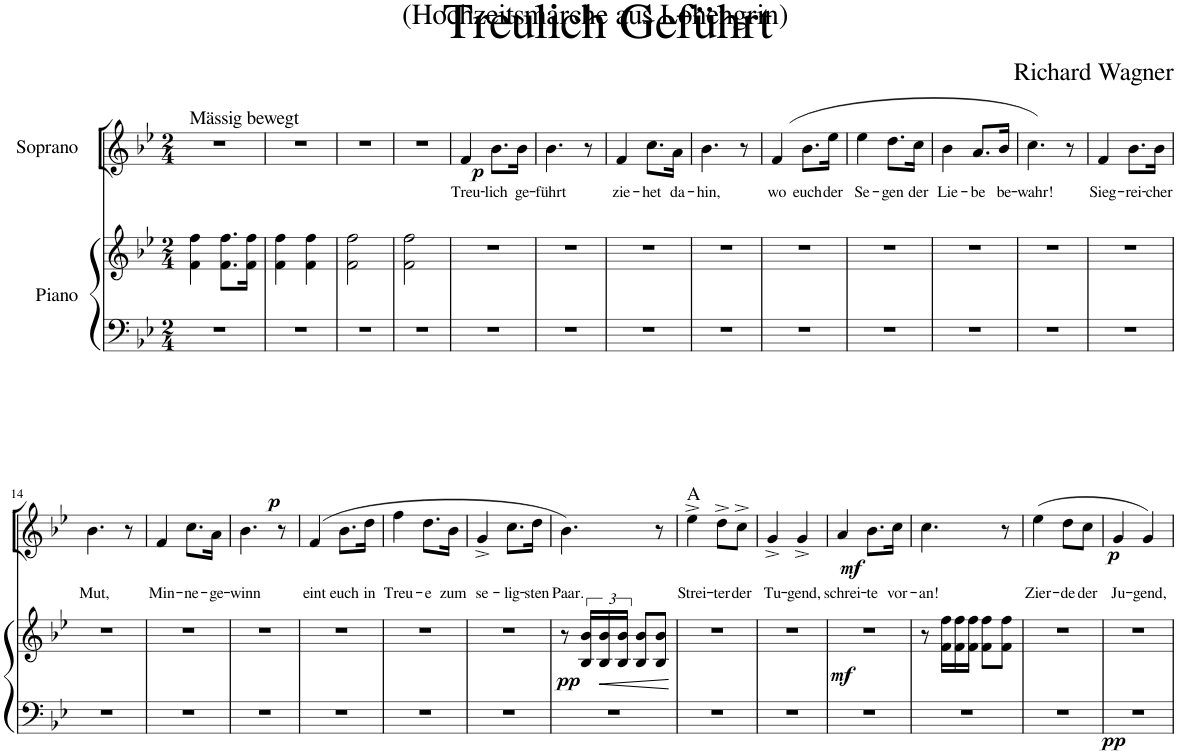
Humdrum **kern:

**kern	**kern	**dynam	**kern	**text	**dynam
*part2	*part2	*part2	*part1	*part1	*part1
*staff3	*staff2	*staff2/3	*staff1	*staff1	*staff1
*I"Piano	*	*	*I"Soprano	*	*
*clefF4	*clefG2	*	*clefG2	*	*
*	*	*	*Trd1c2	*	*
*k[b-e-]	*k[b-e-]	*	*k[b-e-]	*	*
*M2/4	*M2/4	*	*M2/4	*	*
=1	=1	=1	=1	=1	=1
!	!	!	!LO:TX:a:t=Mässig bewegt	!	!
!	!	!LO:DY:b=2	!	!	!
2r	4f\ 4ff\	p	2r	.	.
.	8.f\ 8.ff\L	.	.	.	.
.	16f\ 16ff\Jk	.	.	.	.
=2	=2	=2	=2	=2	=2
2r	4f\ 4ff\	.	2r	.	.
.	4f\ 4ff\	.	.	.	.
=3	=3	=3	=3	=3	=3
2r	2f\ 2ff\	.	2r	.	.
=4	=4	=4	=4	=4	=4
2r	2f\ 2ff\	.	2r	.	.
=5	=5	=5	=5	=5	=5
!	!	!	!	!LO:LY:b	!LO:DY:b
2r	2r	.	4f/	Treu-	p
!	!	!	!	!LO:LY:b	!
.	.	.	8.b-\L	-lich	.
!	!	!	!	!LO:LY:b	!
.	.	.	16b-\Jk	ge-	.
=6	=6	=6	=6	=6	=6
!	!	!	!	!LO:LY:b	!
2r	2r	.	4.b-\	-führt	.
.	.	.	8r	.	.
=7	=7	=7	=7	=7	=7
!	!	!	!	!LO:LY:b	!
2r	2r	.	4f/	zie-	.
!	!	!	!	!LO:LY:b	!
.	.	.	8.cc\L	-het	.
!	!	!	!	!LO:LY:b	!
.	.	.	16a\Jk	da-	.
=8	=8	=8	=8	=8	=8
!	!	!	!	!LO:LY:b	!
2r	2r	.	4.b-\	-hin,	.
.	.	.	8r	.	.
=9	=9	=9	=9	=9	=9
!	!	!	!	!LO:LY:b	!
2r	2r	.	(4f/	wo	.
!	!	!	!	!LO:LY:b	!
.	.	.	8.b-\L	euch	.
!	!	!	!	!LO:LY:b	!
.	.	.	16ee-\Jk	der	.
=10	=10	=10	=10	=10	=10
!	!	!	!	!LO:LY:b	!
2r	2r	.	4ee-\	Se-	.
!	!	!	!	!LO:LY:b	!
.	.	.	8.dd\L	-gen	.
!	!	!	!	!LO:LY:b	!
.	.	.	16cc\Jk	der	.
=11	=11	=11	=11	=11	=11
!	!	!	!	!LO:LY:b	!
2r	2r	.	4b-\	Lie-	.
!	!	!	!	!LO:LY:b	!
.	.	.	8.a/L	-be	.
!	!	!	!	!LO:LY:b	!
.	.	.	16b-/Jk	be-	.
=12	=12	=12	=12	=12	=12
!	!	!	!	!LO:LY:b	!
2r	2r	.	4.cc\)	-wahr!	.
.	.	.	8r	.	.
=13	=13	=13	=13	=13	=13
!	!	!	!	!LO:LY:b	!
2r	2r	.	4f/	Sieg-	.
!	!	!	!	!LO:LY:b	!
.	.	.	8.b-\L	-rei-	.
!	!	!	!	!LO:LY:b	!
.	.	.	16b-\Jk	-cher	.
!!LO:LB:g=z
=14	=14	=14	=14	=14	=14
!	!	!	!	!LO:LY:b	!
2r	2r	.	4.b-\	Mut,	.
.	.	.	8r	.	.
=15	=15	=15	=15	=15	=15
!	!	!	!	!LO:LY:b	!
2r	2r	.	4f/	Min-	.
!	!	!	!	!LO:LY:b	!
.	.	.	8.cc\L	-ne-	.
!	!	!	!	!LO:LY:b	!
.	.	.	16a\Jk	-ge-	.
=16	=16	=16	=16	=16	=16
!	!	!	!	!LO:LY:b	!
2r	2r	.	4.b-\	-winn	.
.	.	.	8r	.	.
=17	=17	=17	=17	=17	=17
!	!	!	!	!LO:LY:b	!
2r	2r	.	(4f/	eint	.
!	!	!	!	!LO:LY:b	!
.	.	.	8.b-\L	euch	.
!	!	!	!	!LO:LY:b	!
.	.	.	16dd\Jk	in	.
=18	=18	=18	=18	=18	=18
!	!	!	!	!LO:LY:b	!
2r	2r	.	4ff\	Treu-	.
!	!	!	!	!LO:LY:b	!
.	.	.	8.dd\L	-e	.
!	!	!	!	!LO:LY:b	!
.	.	.	16b-\Jk	zum	.
=19	=19	=19	=19	=19	=19
!	!	!	!	!LO:LY:b	!
2r	2r	.	4g^/	se-	.
!	!	!	!	!LO:LY:b	!
.	.	.	8.cc\L	-lig-	.
!	!	!	!	!LO:LY:b	!
.	.	.	16dd\Jk	-sten	.
=20	=20	=20	=20	=20	=20
!	!	!LO:DY:b	!	!LO:LY:b	!
2r	8r	pp	4.b-\)	Paar.	.
.	24B-/ 24b-/LL	.	.	.	.
!	!	!LO:HP:b	!	!	!
.	24B-/ 24b-/	<	.	.	.
.	24B-/ 24b-/JJ	.	.	.	.
.	8B-/ 8b-/L	.	.	.	.
.	8B-/ 8b-/J	.	8r	.	.
.	.	[	.	.	.
=21	=21	=21	=21	=21	=21
!	!	!	!LO:TX:a:t=A	!	!
!	!	!	!	!LO:LY:b	!
2r	2r	.	4ee-^\	Strei-	.
!	!	!	!	!LO:LY:b	!
.	.	.	8dd^\L	-ter	.
!	!	!	!	!LO:LY:b	!
.	.	.	8cc^\J	der	.
=22	=22	=22	=22	=22	=22
!	!	!	!	!LO:LY:b	!
2r	2r	.	4g^/	Tu-	.
!	!	!	!	!LO:LY:b	!
.	.	.	4g^/	-gend,	.
=23	=23	=23	=23	=23	=23
!	!	!LO:DY:b	!	!LO:LY:b	!LO:DY:b
2r	2r	mf	4a/	schrei-	mf
!	!	!	!	!LO:LY:b	!
.	.	.	8.b-\L	-te	.
!	!	!	!	!LO:LY:b	!
.	.	.	16cc\Jk	vor-	.
=24	=24	=24	=24	=24	=24
!	!	!	!	!LO:LY:b	!
2r	8r	.	4.cc\	-an!	.
*	*Xtuplet	*	*	*	*
.	24f\ 24ff\LL	.	.	.	.
.	24f\ 24ff\	.	.	.	.
.	24f\ 24ff\JJ	.	.	.	.
.	8f\ 8ff\L	.	.	.	.
.	8f\ 8ff\J	.	8r	.	.
=25	=25	=25	=25	=25	=25
!	!	!LO:DY:b=2	!	!LO:LY:b	!LO:DY:b
2r	2r	pp	(4ee-\	Zier-	p
!	!	!	!	!LO:LY:b	!
.	.	.	8dd\L	-de	.
!	!	!	!	!LO:LY:b	!
.	.	.	8cc\J	der	.
=26	=26	=26	=26	=26	=26
!	!	!	!	!LO:LY:b	!
2r	2r	.	4g/	Ju-	.
!	!	!	!	!LO:LY:b	!
.	.	.	4g/)	-gend,	.
=	=	=	=	=	=
*-	*-	*-	*-	*-	*-
